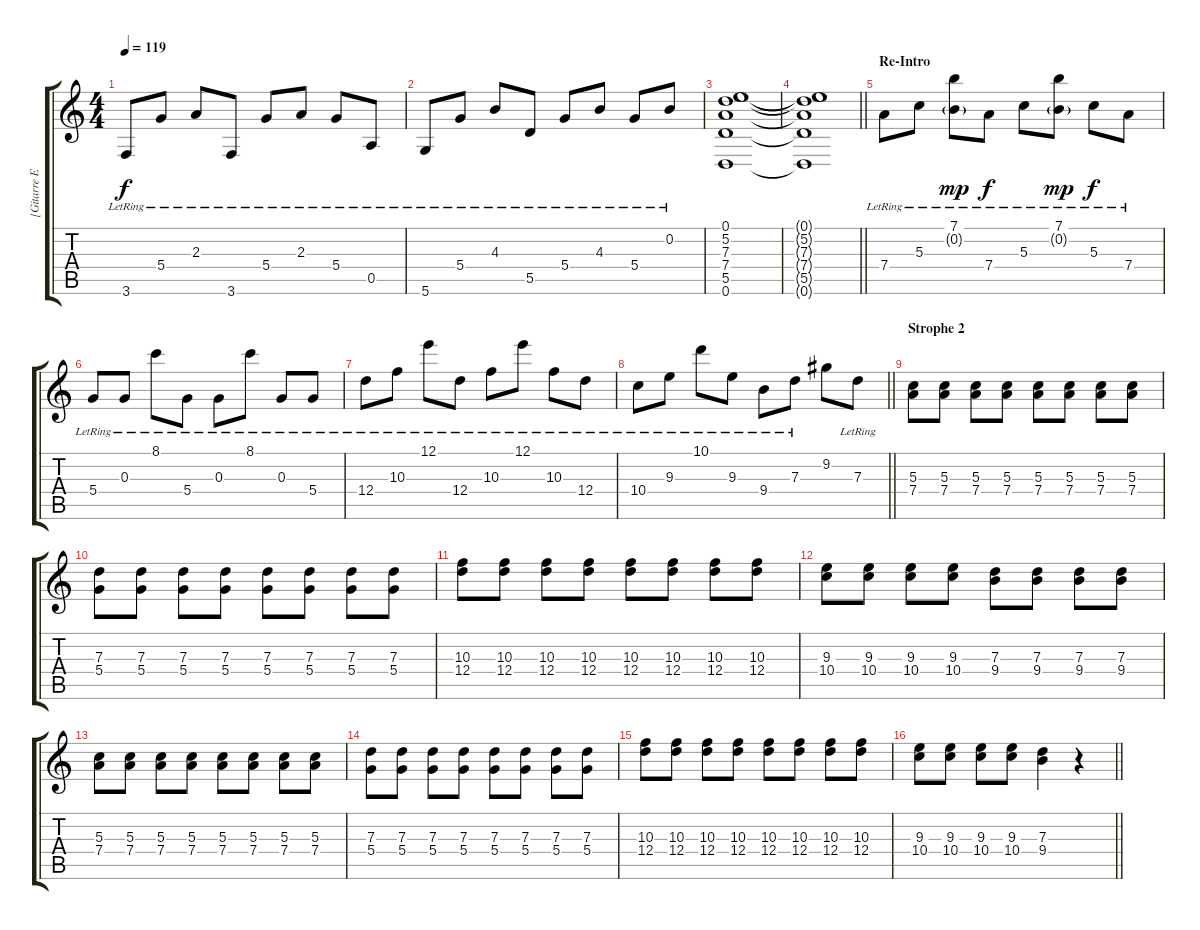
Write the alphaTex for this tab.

\track ("[Gitarre Effekt]" "[Gitarre E") {instrument electricguitarjazz}
\staff {score tabs}
\tuning (E4 B3 G3 D3 A2 D2) {hide}
\ts (4 4)
\tempo 119
\clef g2
\ks c
3.6{lr}.8{dy f} 5.4{lr}.8 2.3{lr}.8 3.6{lr}.8 5.4{lr}.8 2.3{lr}.8 5.4{lr}.8 0.5{lr}.8 |
5.6{lr}.8 5.4{lr}.8 4.3{lr}.8 5.5{lr}.8 5.4{lr}.8 4.3{lr}.8 5.4{lr}.8 0.2{lr}.8 |
(0.1 5.2 7.3 7.4 5.5 0.6).1 |
\barLineRight lightlight
(0.1{t} 5.2{t} 7.3{t} 7.4{t} 5.5{t} 0.6{t}).1 |
\section ("" "Re-Intro")
7.4{lr}.8{volume 12 instrument electricguitarjazz} 5.3{lr}.8 (7.1{lr} 0.2{g lr}).8{dy mp} 7.4{lr}.8{dy f} 5.3{lr}.8 (7.1{lr} 0.2{g}).8{dy mp} 5.3{lr}.8{dy f} 7.4{lr}.8 |
5.4{lr}.8 0.3{lr}.8 8.1{lr}.8 5.4{lr}.8 0.3{lr}.8 8.1{lr}.8 0.3{lr}.8 5.4{lr}.8 |
12.4{lr}.8 10.3{lr}.8 12.1{lr}.8 12.4{lr}.8 10.3{lr}.8 12.1{lr}.8 10.3{lr}.8 12.4{lr}.8 |
\barLineRight lightlight
10.4{lr}.8 9.3{lr}.8 10.1{lr}.8 9.3{lr}.8 9.4{lr}.8 7.3{lr}.8 9.2.8 7.3{lr}.8 |
\section ("" "Strophe 2")
(5.3 7.4).8{volume 16} (5.3 7.4).8 (5.3 7.4).8 (5.3 7.4).8 (5.3 7.4).8 (5.3 7.4).8 (5.3 7.4).8 (5.3 7.4).8 |
(7.3 5.4).8 (7.3 5.4).8 (7.3 5.4).8 (7.3 5.4).8 (7.3 5.4).8 (7.3 5.4).8 (7.3 5.4).8 (7.3 5.4).8 |
(10.3 12.4).8 (10.3 12.4).8 (10.3 12.4).8 (10.3 12.4).8 (10.3 12.4).8 (10.3 12.4).8 (10.3 12.4).8 (10.3 12.4).8 |
(9.3 10.4).8 (9.3 10.4).8 (9.3 10.4).8 (9.3 10.4).8 (7.3 9.4).8 (7.3 9.4).8 (7.3 9.4).8 (7.3 9.4).8 |
(5.3 7.4).8 (5.3 7.4).8 (5.3 7.4).8 (5.3 7.4).8 (5.3 7.4).8 (5.3 7.4).8 (5.3 7.4).8 (5.3 7.4).8 |
(7.3 5.4).8 (7.3 5.4).8 (7.3 5.4).8 (7.3 5.4).8 (7.3 5.4).8 (7.3 5.4).8 (7.3 5.4).8 (7.3 5.4).8 |
(10.3 12.4).8 (10.3 12.4).8 (10.3 12.4).8 (10.3 12.4).8 (10.3 12.4).8 (10.3 12.4).8 (10.3 12.4).8 (10.3 12.4).8 |
\barLineRight lightlight
(9.3 10.4).8 (9.3 10.4).8 (9.3 10.4).8 (9.3 10.4).8 (7.3 9.4).4 r.4
